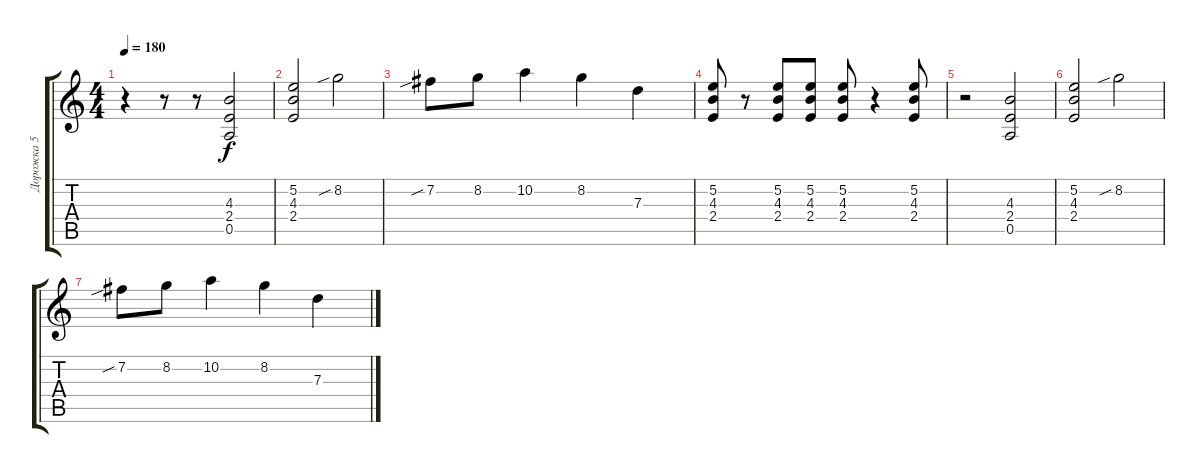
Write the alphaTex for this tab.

\track ("Дорожка 5" "Дорожка 5") {instrument distortionguitar}
\staff {score tabs}
\tuning (E4 B3 G3 D3 A2 E2) {hide}
\ts (4 4)
\tempo 180
\clef g2
\ks c
r.4{dy f} r.8 r.8 (4.3 2.4 0.5).2 |
(5.2 4.3 2.4).2 8.2{sib}.2 |
7.2{sib}.8 8.2.8 10.2.4 8.2.4 7.3.4 |
(5.2 4.3 2.4).8 r.8 (5.2 4.3 2.4).8 (5.2 4.3 2.4).8 (5.2 4.3 2.4).8 r.4 (5.2 4.3 2.4).8 |
r.2 (4.3 2.4 0.5).2 |
(5.2 4.3 2.4).2 8.2{sib}.2 |
7.2{sib}.8 8.2.8 10.2.4 8.2.4 7.3.4
